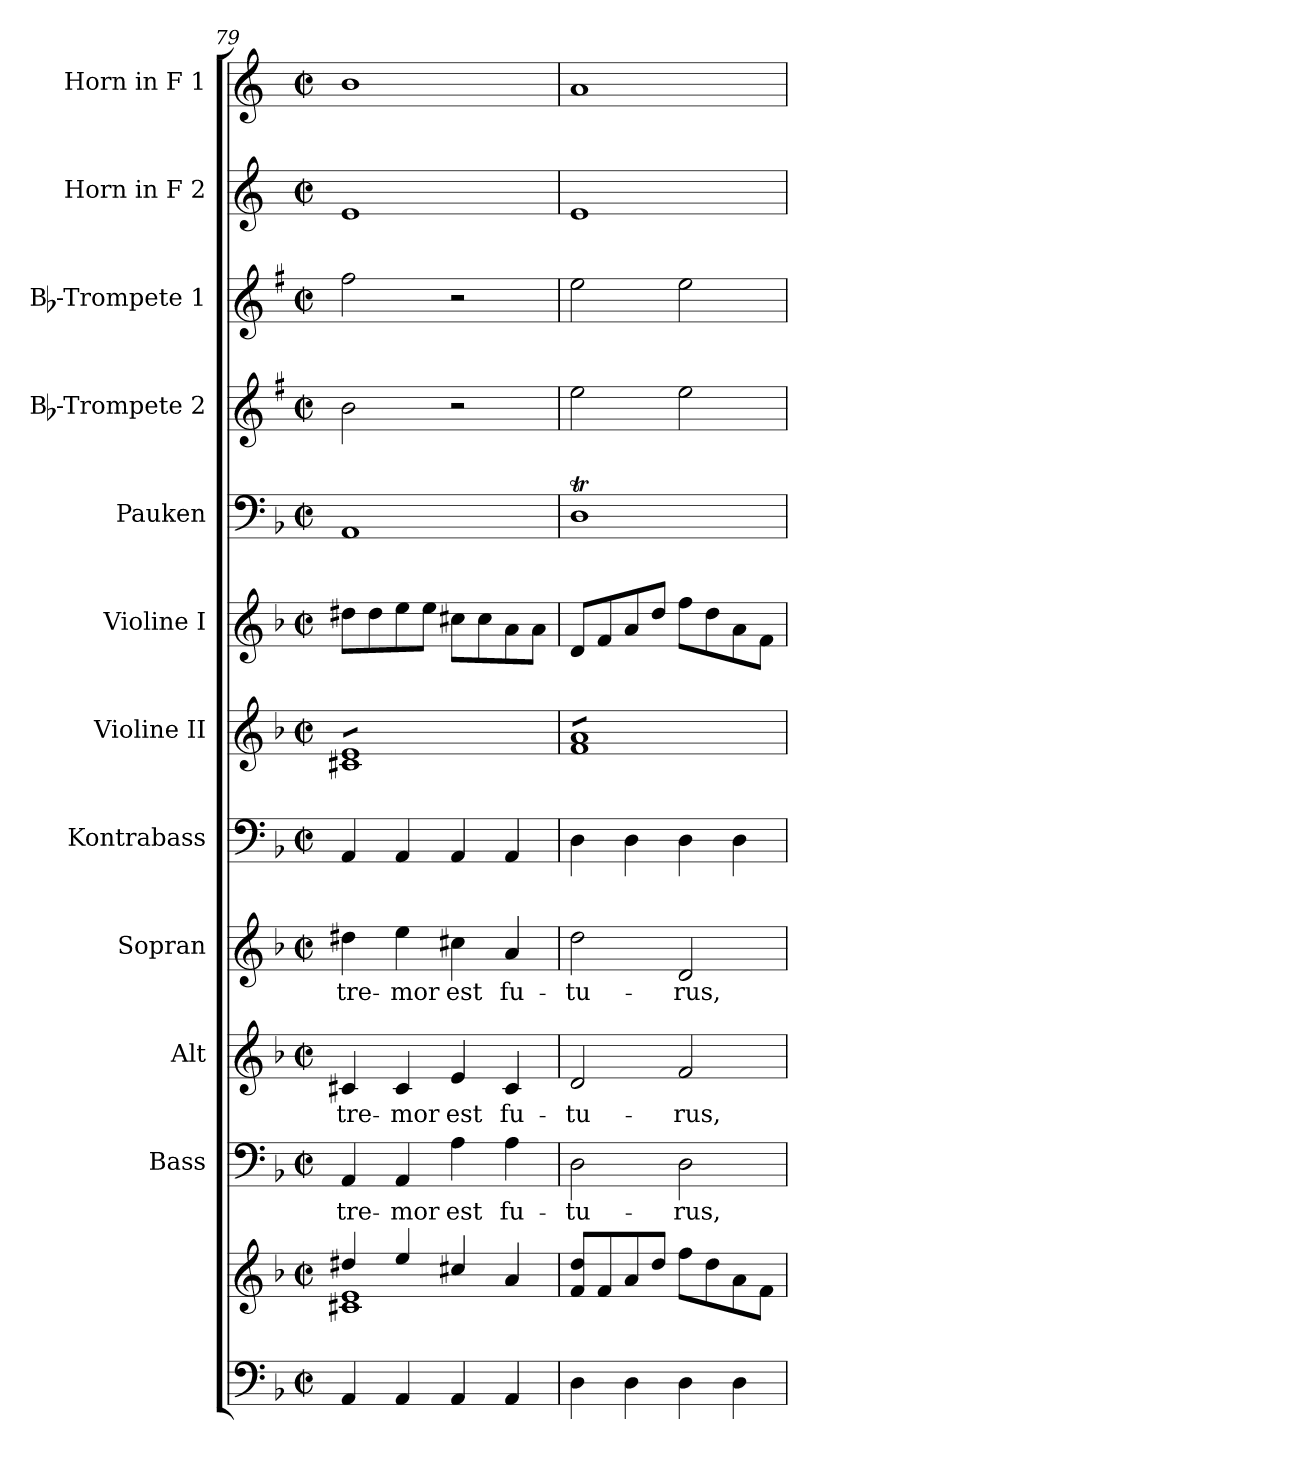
**kern	**kern	**kern	**text	**kern	**text	**kern	**text	**kern	**kern	**kern	**kern	**kern	**kern	**kern	**kern
*part12	*part12	*part11	*part11	*part10	*part10	*part9	*part9	*part8	*part7	*part6	*part5	*part4	*part3	*part2	*part1
*staff13	*staff12	*staff11	*staff11	*staff10	*staff10	*staff9	*staff9	*staff8	*staff7	*staff6	*staff5	*staff4	*staff3	*staff2	*staff1
*	*	*I"Bass	*	*I"Alt	*	*I"Sopran	*	*I"Kontrabass	*I"Violine II	*I"Violine I	*I"Pauken	*I"Bb-Trompete 2	*I"Bb-Trompete 1	*I"Horn in F 2	*I"Horn in F 1
*	*	*I'B.	*	*I'A.	*	*I'S.	*	*I'Kb.	*I'Vl. II	*I'Vl. I	*I'Pk.	*I'Bb Trp. 2	*I'Bb Trp. 1	*	*
*clefF4	*clefG2	*clefF4	*	*clefG2	*	*clefG2	*	*clefF4	*clefG2	*clefG2	*clefF4	*clefG2	*clefG2	*clefG2	*clefG2
*	*	*	*	*	*	*	*	*ITrd7c12	*	*	*	*ITrd1c2	*ITrd1c2	*ITrd4c7	*ITrd4c7
*k[b-]	*k[b-]	*k[b-]	*	*k[b-]	*	*k[b-]	*	*k[b-]	*k[b-]	*k[b-]	*k[b-]	*k[b-]	*k[b-]	*k[b-]	*k[b-]
*F:	*F:	*F:	*	*F:	*	*F:	*	*F:	*F:	*F:	*F:	*F:	*F:	*F:	*F:
*M2/2	*M2/2	*M2/2	*	*M2/2	*	*M2/2	*	*M2/2	*M2/2	*M2/2	*M2/2	*M2/2	*M2/2	*M2/2	*M2/2
*met(c|)	*met(c|)	*met(c|)	*	*met(c|)	*	*met(c|)	*	*met(c|)	*met(c|)	*met(c|)	*met(c|)	*met(c|)	*met(c|)	*met(c|)	*met(c|)
=79	=79	=79	=79	=79	=79	=79	=79	=79	=79	=79	=79	=79	=79	=79	=79
*	*^	*	*	*	*	*	*	*	*	*	*	*	*	*	*
!	!	!	!	!LO:LY:b	!	!LO:LY:b	!	!LO:LY:b	!	!	!	!	!	!	!	!
*	*	*	*	*	*	*	*	*	*	*tremolo	*	*	*	*	*	*
4AA/	4dd#X/	1c#X 1e	4AA/	tre-	4c#X/	tre-	4dd#X\	tre-	4AAA/	8c#X 8eL	8dd#X\L	1AA	2a\	2ee\	1A	1e
.	.	.	.	.	.	.	.	.	.	8c#X 8e	8dd#\	.	.	.	.	.
!	!	!	!	!LO:LY:b	!	!LO:LY:b	!	!LO:LY:b	!	!	!	!	!	!	!	!
4AA/	4ee/	.	4AA/	-mor	4c#/	-mor	4ee\	-mor	4AAA/	8c#X 8e	8ee\	.	.	.	.	.
.	.	.	.	.	.	.	.	.	.	8c#X 8e	8ee\J	.	.	.	.	.
!	!	!	!	!LO:LY:b	!	!LO:LY:b	!	!LO:LY:b	!	!	!	!	!	!	!	!
4AA/	4cc#X/	.	4A\	est	4e/	est	4cc#X\	est	4AAA/	8c#X 8e	8cc#X\L	.	2r	2r	.	.
.	.	.	.	.	.	.	.	.	.	8c#X 8e	8cc#\	.	.	.	.	.
!	!	!	!	!LO:LY:b	!	!LO:LY:b	!	!LO:LY:b	!	!	!	!	!	!	!	!
4AA/	4a/	.	4A\	fu-	4c#/	fu-	4a/	fu-	4AAA/	8c#X 8e	8a\	.	.	.	.	.
.	.	.	.	.	.	.	.	.	.	8c#X 8eJ	8a\J	.	.	.	.	.
*	*v	*v	*	*	*	*	*	*	*	*	*	*	*	*	*	*
=80	=80	=80	=80	=80	=80	=80	=80	=80	=80	=80	=80	=80	=80	=80	=80
!	!	!	!LO:LY:b	!	!LO:LY:b	!	!LO:LY:b	!	!	!	!	!	!	!	!
4D\	8f/ 8dd/L	2D\	-tu-	2d/	-tu-	2dd\	-tu-	4DD\	8f 8aL	8d/L	1DT	2dd\	2dd\	1A	1d
.	8f/	.	.	.	.	.	.	.	8f 8a	8f/	.	.	.	.	.
4D\	8a/	.	.	.	.	.	.	4DD\	8f 8a	8a/	.	.	.	.	.
.	8dd/J	.	.	.	.	.	.	.	8f 8a	8dd/J	.	.	.	.	.
!	!	!	!LO:LY:b	!	!LO:LY:b	!	!LO:LY:b	!	!	!	!	!	!	!	!
4D\	8ff\L	2D\	-rus,	2f/	-rus,	2d/	-rus,	4DD\	8f 8a	8ff\L	.	2dd\	2dd\	.	.
.	8dd\	.	.	.	.	.	.	.	8f 8a	8dd\	.	.	.	.	.
4D\	8a\	.	.	.	.	.	.	4DD\	8f 8a	8a\	.	.	.	.	.
.	8f\J	.	.	.	.	.	.	.	8f 8aJ	8f\J	.	.	.	.	.
*	*	*	*	*	*	*	*	*	*Xtremolo	*	*	*	*	*	*
=	=	=	=	=	=	=	=	=	=	=	=	=	=	=	=
*-	*-	*-	*-	*-	*-	*-	*-	*-	*-	*-	*-	*-	*-	*-	*-
